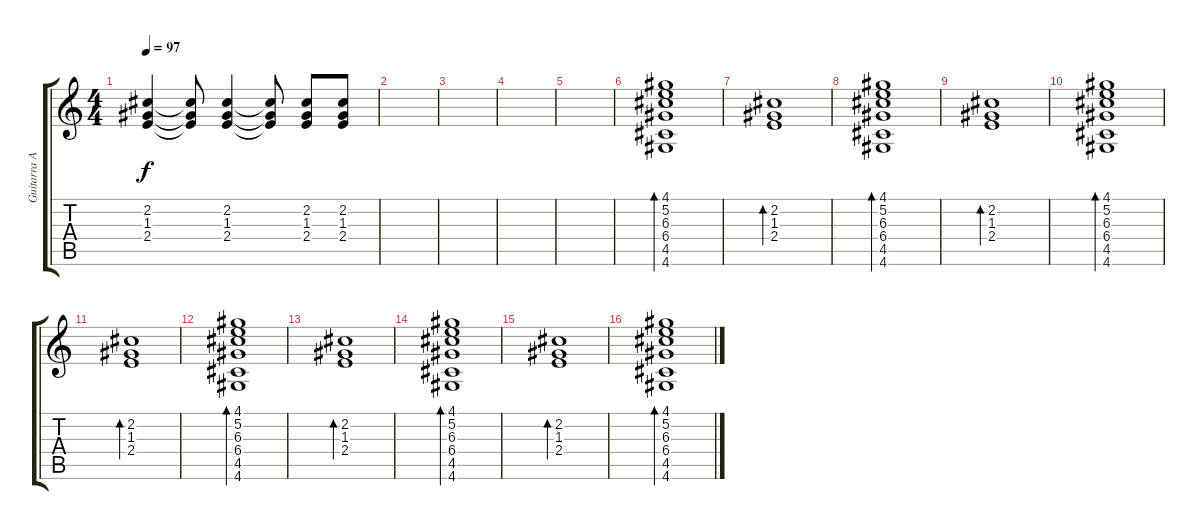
\track ("Guitarra Acústica" "Guitarra A") {instrument acousticguitarnylon}
\staff {score tabs}
\tuning (E4 B3 G3 D3 A2 E2) {hide}
\ts (4 4)
\tempo 97
\clef g2
\ks c
(2.2 1.3 2.4).4{dy f} (2.2{t} 1.3{t} 2.4{t}).8 (2.2 1.3 2.4).4 (2.2{t} 1.3{t} 2.4{t}).8 (2.2 1.3 2.4).8 (2.2 1.3 2.4).8 |
|
|
|
|
(4.1 5.2 6.3 6.4 4.5 4.6).1{bd 60} |
(2.2 1.3 2.4).1{bd 120} |
(4.1 5.2 6.3 6.4 4.5 4.6).1{bd 60} |
(2.2 1.3 2.4).1{bd 120} |
(4.1 5.2 6.3 6.4 4.5 4.6).1{bd 60} |
(2.2 1.3 2.4).1{bd 120} |
(4.1 5.2 6.3 6.4 4.5 4.6).1{bd 60} |
(2.2 1.3 2.4).1{bd 120} |
(4.1 5.2 6.3 6.4 4.5 4.6).1{bd 60} |
(2.2 1.3 2.4).1{bd 120} |
(4.1 5.2 6.3 6.4 4.5 4.6).1{bd 60}
